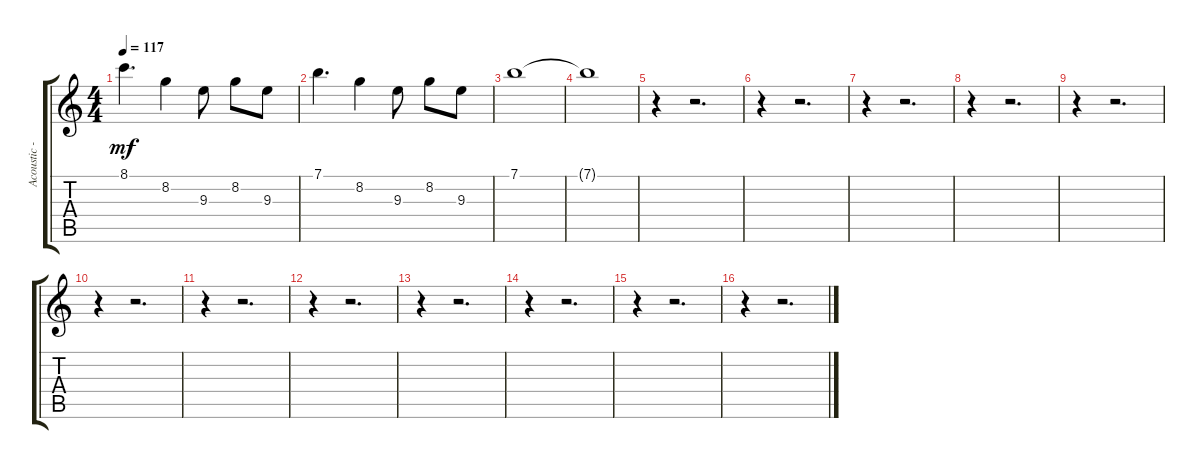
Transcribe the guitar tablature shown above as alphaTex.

\track ("Acoustic - main theme" "Acoustic -") {instrument acousticguitarsteel}
\staff {score tabs}
\tuning (E4 B3 G3 D3 A2 E2) {hide}
\ts (4 4)
\tempo 117
\clef g2
\ks c
8.1.4{d dy mf} 8.2.4 9.3.8 8.2.8 9.3.8 |
7.1.4{d} 8.2.4 9.3.8 8.2.8 9.3.8 |
7.1.1 |
7.1{t}.1 |
r.4 r.2{d} |
r.4 r.2{d} |
r.4 r.2{d} |
r.4 r.2{d} |
r.4 r.2{d} |
r.4 r.2{d} |
r.4 r.2{d} |
r.4 r.2{d} |
r.4 r.2{d} |
r.4 r.2{d} |
r.4 r.2{d} |
r.4 r.2{d}
